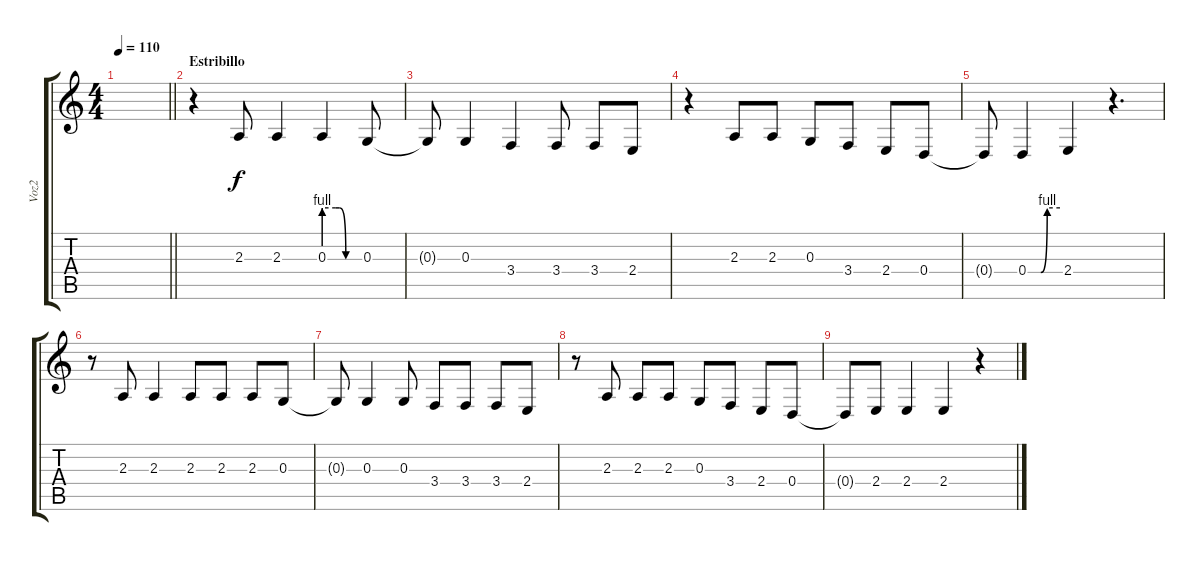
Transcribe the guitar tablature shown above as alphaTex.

\track ("Voz2" "Voz2") {instrument tenorsax}
\staff {score tabs}
\tuning (E4 B3 G3 D3 A2 E2) {hide}
\ts (4 4)
\tempo 110
\clef g2
\barLineRight lightlight
\ks c
|
\section ("" "Estribillo")
r.4 2.3.8 2.3.4 0.3{be (custom 0 4 20 4 26 4 37 0 40 0 60 0)}.4 0.3.8 |
0.3{t}.8 0.3.4 3.4.4 3.4.8 3.4.8 2.4.8 |
r.4 2.3.8 2.3.8 0.3.8 3.4.8 2.4.8 0.4.8 |
0.4{t}.8 0.4{be (custom 0 0 24 0 36 4 60 4)}.4 2.4.4 r.4{d} |
r.8 2.3.8 2.3.4 2.3.8 2.3.8 2.3.8 0.3.8 |
0.3{t}.8 0.3.4 0.3.8 3.4.8 3.4.8 3.4.8 2.4.8 |
r.8 2.3.8 2.3.8 2.3.8 0.3.8 3.4.8 2.4.8 0.4.8 |
0.4{t}.8 2.4.8 2.4.4 2.4.4 r.4
